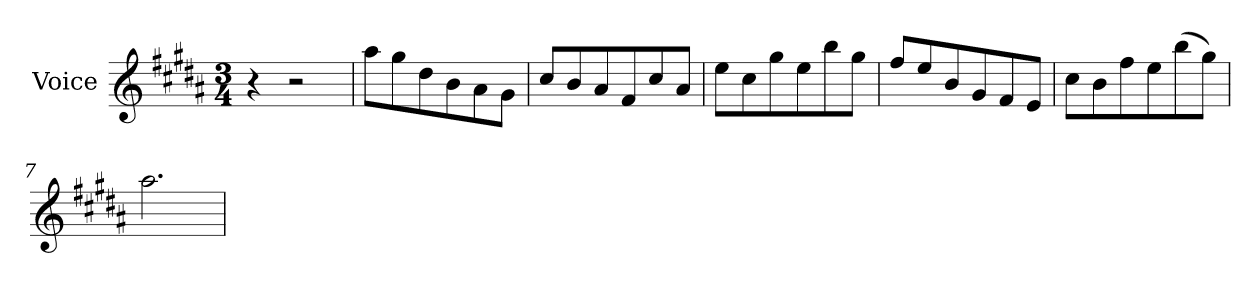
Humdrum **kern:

**kern
*part1
*staff1
*I"Voice
*I'Voice
*clefG2
*k[f#c#g#d#a#]
*M3/4
=1
4r
2rcc
=2
8aa#\L
8gg#\
8dd#\
8b\
8a#\
8g#\J
=3
8cc#/L
8b/
8a#/
8f#/
8cc#/
8a#/J
=4
8ee\L
8cc#\
8gg#\
8ee\
8bb\
8gg#\J
=5
8ff#/L
8ee/
8b/
8g#/
8f#/
8e/J
=6
8cc#\L
8b\
8ff#\
8ee\
(>8bb\
8gg#\J)
=7
2.aa#\
=
*-
